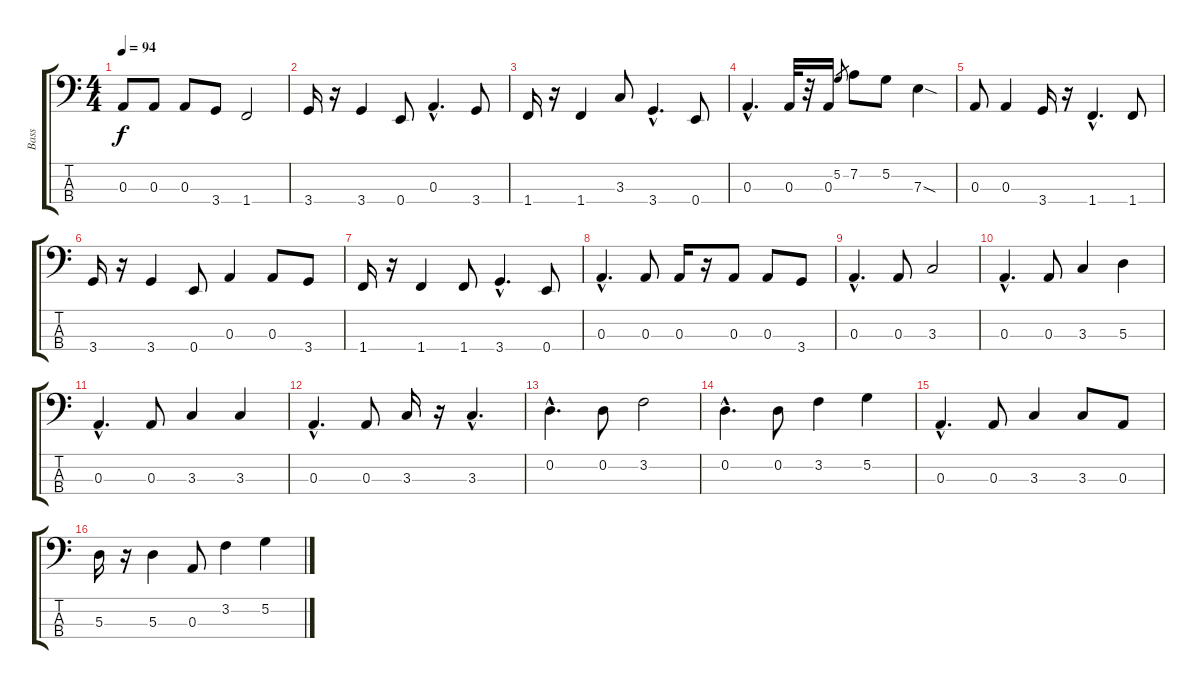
\track ("Bass" "Bass") {instrument electricbassfinger}
\staff {score tabs}
\tuning (G2 D2 A1 E1) {hide}
\ts (4 4)
\tempo 94
\clef f4
\ks c
0.3.8{dy f} 0.3.8 0.3.8 3.4.8 1.4.2 |
3.4.16 r.16 3.4.4 0.4.8 0.3{hac}.4{d} 3.4.8 |
1.4.16 r.16 1.4.4 3.3.8 3.4{hac}.4{d} 0.4.8 |
0.3{hac}.4{d} 0.3.32 r.32 0.3.16 5.2.8{gr} 7.2.8 5.2.8 7.3{sod}.4 |
0.3.8 0.3.4 3.4.16 r.16 1.4{hac}.4{d} 1.4.8 |
3.4.16 r.16 3.4.4 0.4.8 0.3.4 0.3.8 3.4.8 |
1.4.16 r.16 1.4.4 1.4.8 3.4{hac}.4{d} 0.4.8 |
0.3{hac}.4{d} 0.3.8 0.3.16 r.16 0.3.8 0.3.8 3.4.8 |
0.3{hac}.4{d} 0.3.8 3.3.2 |
0.3{hac}.4{d} 0.3.8 3.3.4 5.3.4 |
0.3{hac}.4{d} 0.3.8 3.3.4 3.3.4 |
0.3{hac}.4{d} 0.3.8 3.3.16 r.16 3.3{hac}.4{d} |
0.2{hac}.4{d} 0.2.8 3.2.2 |
0.2{hac}.4{d} 0.2.8 3.2.4 5.2.4 |
0.3{hac}.4{d} 0.3.8 3.3.4 3.3.8 0.3.8 |
5.3.16 r.16 5.3.4 0.3.8 3.2.4 5.2.4
